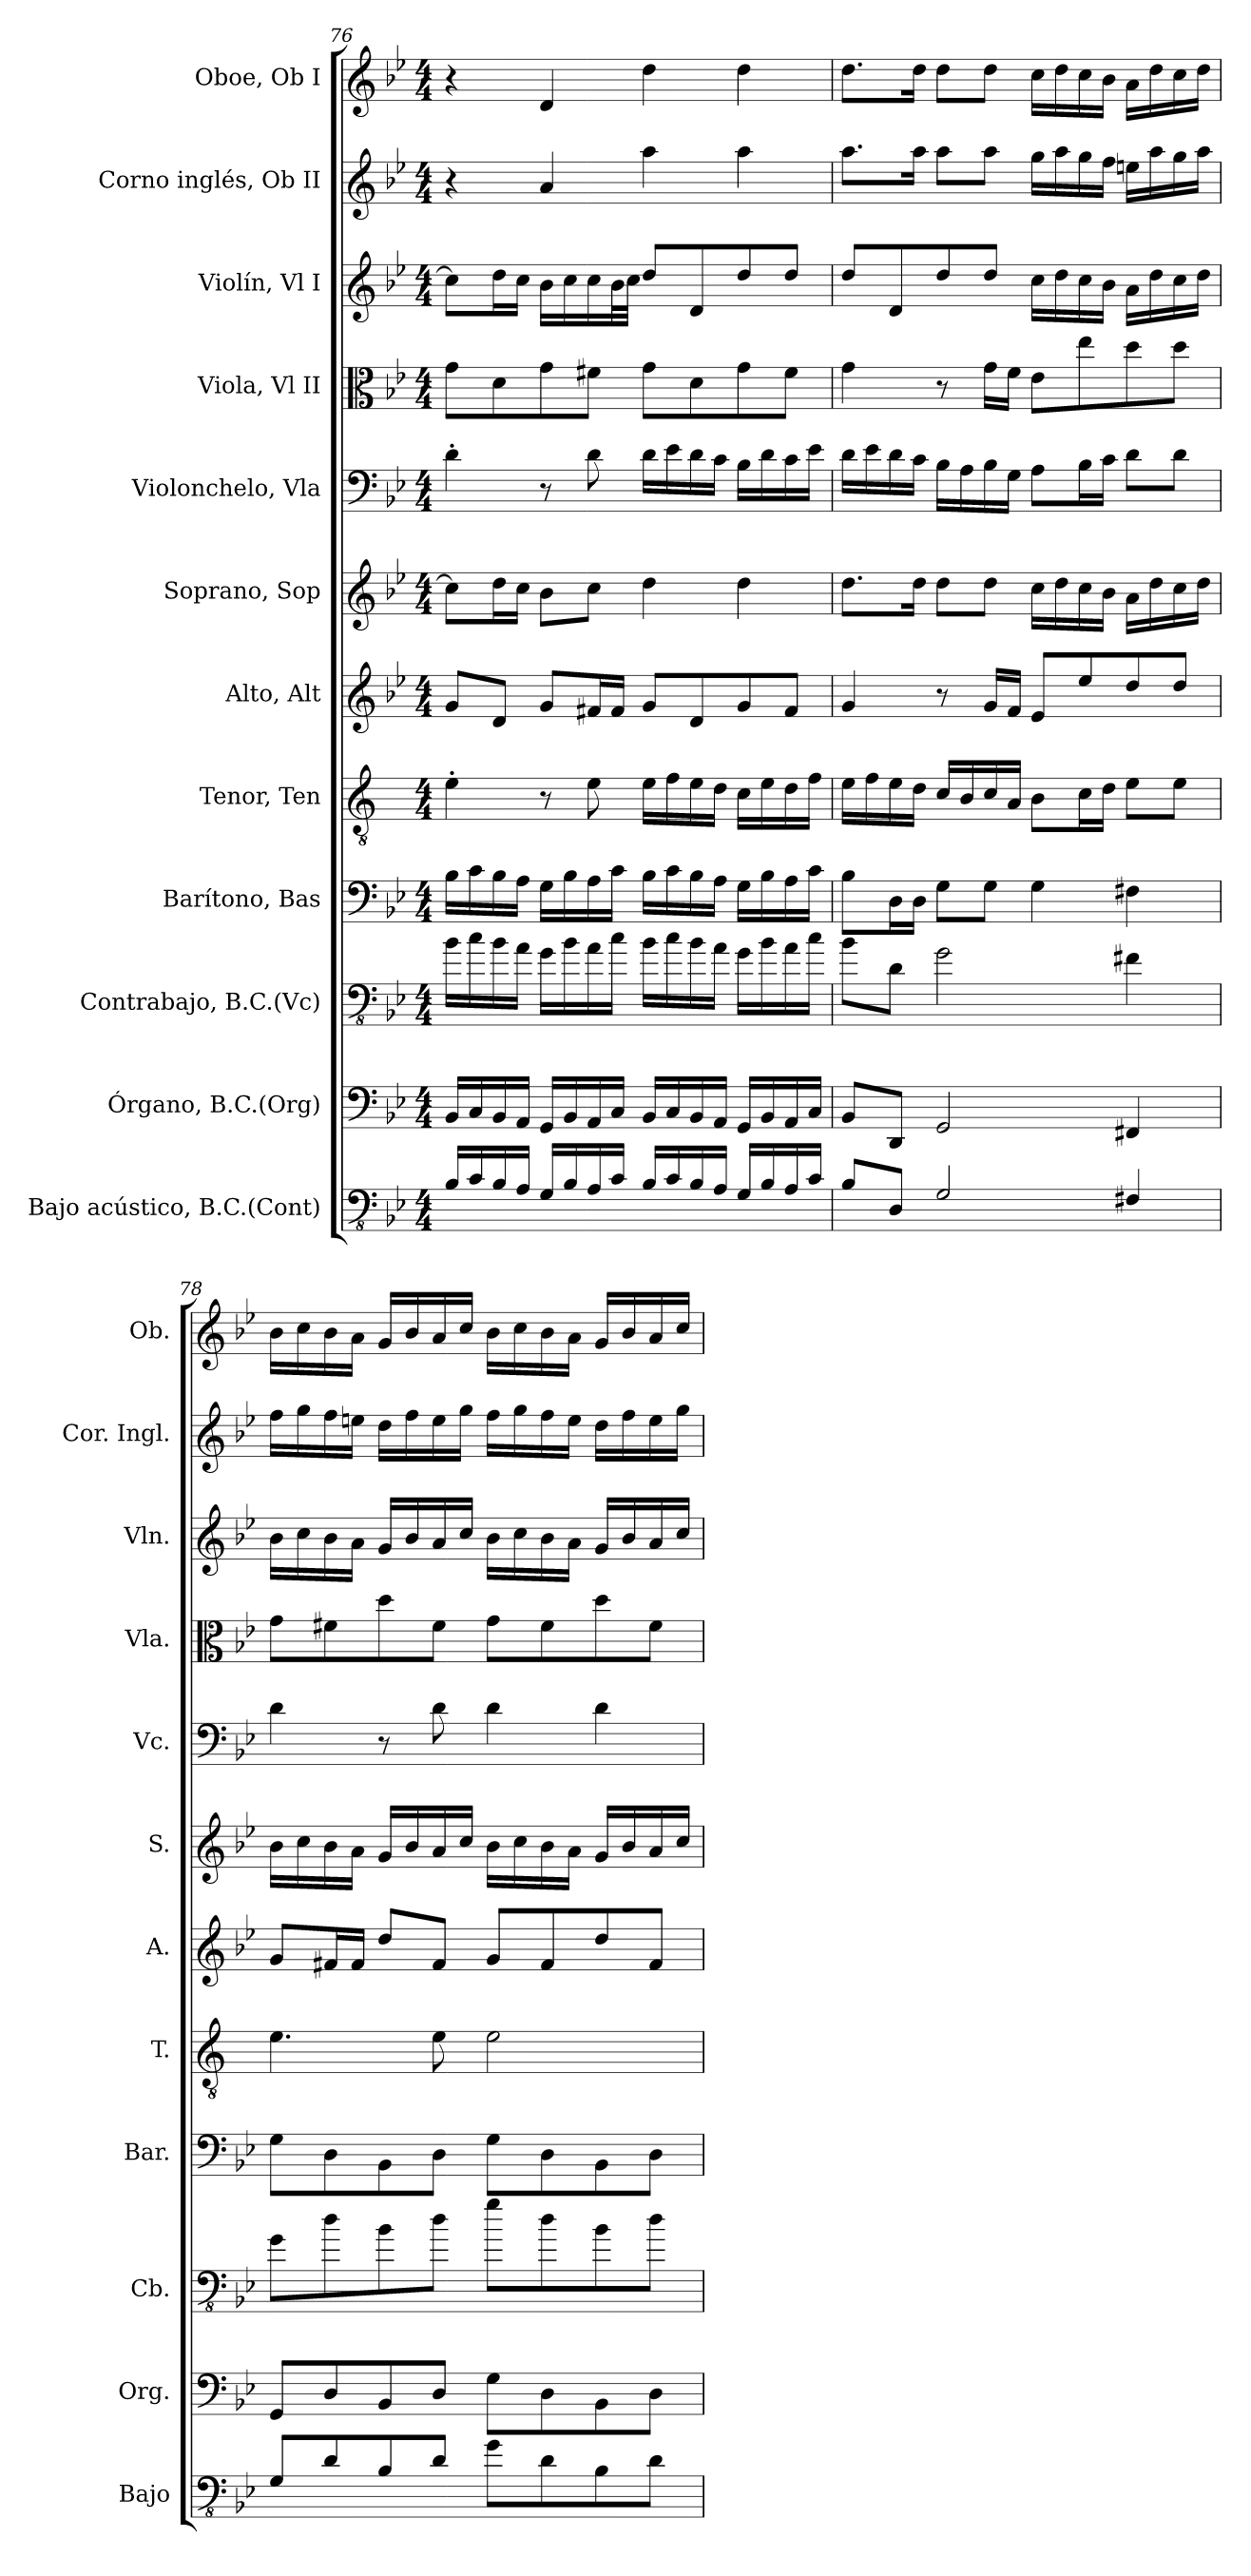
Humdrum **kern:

**kern	**kern	**kern	**kern	**kern	**kern	**kern	**kern	**kern	**kern	**kern	**kern
*part12	*part11	*part10	*part9	*part8	*part7	*part6	*part5	*part4	*part3	*part2	*part1
*staff12	*staff11	*staff10	*staff9	*staff8	*staff7	*staff6	*staff5	*staff4	*staff3	*staff2	*staff1
*I"Bajo acústico, B.C.(Cont)	*I"Órgano, B.C.(Org)	*I"Contrabajo, B.C.(Vc)	*I"Barítono, Bas	*I"Tenor, Ten	*I"Alto, Alt	*I"Soprano, Sop	*I"Violonchelo, Vla	*I"Viola, Vl II	*I"Violín, Vl I	*I"Corno inglés, Ob II	*I"Oboe, Ob I
*I'Bajo	*I'Org.	*I'Cb.	*I'Bar.	*I'T.	*I'A.	*I'S.	*I'Vc.	*I'Vla.	*I'Vln.	*I'Cor. Ingl.	*I'Ob.
*clefFv4	*clefF4	*clefFv4	*clefF4	*clefGv2	*clefG2	*clefG2	*clefF4	*clefC3	*clefG2	*clefG2	*clefG2
*ITrd7c12	*	*ITrd7c12	*	*ITrd1c2	*	*	*	*	*	*ITrd4c7	*
*k[b-e-]	*k[b-e-]	*k[b-e-]	*k[b-e-]	*k[b-e-]	*k[b-e-]	*k[b-e-]	*k[b-e-]	*k[b-e-]	*k[b-e-]	*k[b-e-a-]	*k[b-e-]
*M4/4	*M4/4	*M4/4	*M4/4	*M4/4	*M4/4	*M4/4	*M4/4	*M4/4	*M4/4	*M4/4	*M4/4
=76	=76	=76	=76	=76	=76	=76	=76	=76	=76	=76	=76
16BBB-/LL	16BB-/LL	16BB-\LL	16B-\LL	4d'\	8g/L	8cc\L]	4d'\	8g\L	8cc\L]	4r	4r
16CC/	16C/	16C\	16c\	.	.	.	.	.	.	.	.
16BBB-/	16BB-/	16BB-\	16B-\	.	8d/J	16dd\L	.	8d\	16dd\L	.	.
16AAA/JJ	16AA/JJ	16AA\JJ	16A\JJ	.	.	16cc\JJ	.	.	16cc\JJ	.	.
16GGG/LL	16GG/LL	16GG\LL	16G\LL	8r	8g/L	8b-\L	8r	8g\	16b-\LL	4d/	4d/
16BBB-/	16BB-/	16BB-\	16B-\	.	.	.	.	.	16cc\	.	.
16AAA/	16AA/	16AA\	16A\	8d\	16f#X/L	8cc\J	8d\	8f#X\J	16cc\	.	.
16CC/JJ	16C/JJ	16C\JJ	16c\JJ	.	16f#/JJ	.	.	.	32b-\L	.	.
.	.	.	.	.	.	.	.	.	32cc\JJJ	.	.
16BBB-/LL	16BB-/LL	16BB-\LL	16B-\LL	16d\LL	8g/L	4dd\	16d\LL	8g\L	8dd/L	4dd\	4dd\
16CC/	16C/	16C\	16c\	16e-\	.	.	16e-\	.	.	.	.
16BBB-/	16BB-/	16BB-\	16B-\	16d\	8d/	.	16d\	8d\	8d/	.	.
16AAA/JJ	16AA/JJ	16AA\JJ	16A\JJ	16c\JJ	.	.	16c\JJ	.	.	.	.
16GGG/LL	16GG/LL	16GG\LL	16G\LL	16B-\LL	8g/	4dd\	16B-\LL	8g\	8dd/	4dd\	4dd\
16BBB-/	16BB-/	16BB-\	16B-\	16d\	.	.	16d\	.	.	.	.
16AAA/	16AA/	16AA\	16A\	16c\	8f#/J	.	16c\	8f#\J	8dd/J	.	.
16CC/JJ	16C/JJ	16C\JJ	16c\JJ	16e-\JJ	.	.	16e-\JJ	.	.	.	.
!!LO:PB:g=z
=77	=77	=77	=77	=77	=77	=77	=77	=77	=77	=77	=77
8BBB-/L	8BB-/L	8BB-\L	8B-\L	16d\LL	4g/	8.dd\L	16d\LL	4g\	8dd/L	8.dd\L	8.dd\L
.	.	.	.	16e-\	.	.	16e-\	.	.	.	.
8DDD/J	8DD/J	8DD\J	16D\L	16d\	.	.	16d\	.	8d/	.	.
.	.	.	16D\JJ	16c\JJ	.	16dd\Jk	16c\JJ	.	.	16dd\Jk	16dd\Jk
2GGG/	2GG/	2GG\	8G\L	16B-/LL	8r	8dd\L	16B-\LL	8r	8dd/	8dd\L	8dd\L
.	.	.	.	16A/	.	.	16A\	.	.	.	.
.	.	.	8G\J	16B-/	16g/LL	8dd\J	16B-\	16g\LL	8dd/J	8dd\J	8dd\J
.	.	.	.	16G/JJ	16f/JJ	.	16G\JJ	16f\JJ	.	.	.
.	.	.	4G\	8A\L	8e-/L	16cc\LL	8A\L	8e-\L	16cc\LL	16cc\LL	16cc\LL
.	.	.	.	.	.	16dd\	.	.	16dd\	16dd\	16dd\
.	.	.	.	16B-\L	8ee-/	16cc\	16B-\L	8ee-\	16cc\	16cc\	16cc\
.	.	.	.	16c\JJ	.	16b-\JJ	16c\JJ	.	16b-\JJ	16b-\JJ	16b-\JJ
4FFF#X/	4FF#X/	4FF#X\	4F#X\	8d\L	8dd/	16a\LL	8d\L	8dd\	16a\LL	16an\LL	16a\LL
.	.	.	.	.	.	16dd\	.	.	16dd\	16dd\	16dd\
.	.	.	.	8d\J	8dd/J	16cc\	8d\J	8dd\J	16cc\	16cc\	16cc\
.	.	.	.	.	.	16dd\JJ	.	.	16dd\JJ	16dd\JJ	16dd\JJ
=78	=78	=78	=78	=78	=78	=78	=78	=78	=78	=78	=78
8GGG/L	8GG/L	8GG\L	8G\L	4.d\	8g/L	16b-\LL	4d\	8g\L	16b-\LL	16b-\LL	16b-\LL
.	.	.	.	.	.	16cc\	.	.	16cc\	16cc\	16cc\
8DD/	8D/	8D\	8D\	.	16f#X/L	16b-\	.	8f#X\	16b-\	16b-\	16b-\
.	.	.	.	.	16f#/JJ	16a\JJ	.	.	16a\JJ	16an\JJ	16a\JJ
8BBB-/	8BB-/	8BB-\	8BB-\	.	8dd/L	16g/LL	8r	8dd\	16g/LL	16g\LL	16g/LL
.	.	.	.	.	.	16b-/	.	.	16b-/	16b-\	16b-/
8DD/J	8D/J	8D\J	8D\J	8d\	8f#/J	16a/	8d\	8f#\J	16a/	16a\	16a/
.	.	.	.	.	.	16cc/JJ	.	.	16cc/JJ	16cc\JJ	16cc/JJ
8GG\L	8G\L	8G\L	8G\L	2d\	8g/L	16b-\LL	4d\	8g\L	16b-\LL	16b-\LL	16b-\LL
.	.	.	.	.	.	16cc\	.	.	16cc\	16cc\	16cc\
8DD\	8D\	8D\	8D\	.	8f#/	16b-\	.	8f#\	16b-\	16b-\	16b-\
.	.	.	.	.	.	16a\JJ	.	.	16a\JJ	16a\JJ	16a\JJ
8BBB-\	8BB-\	8BB-\	8BB-\	.	8dd/	16g/LL	4d\	8dd\	16g/LL	16g\LL	16g/LL
.	.	.	.	.	.	16b-/	.	.	16b-/	16b-\	16b-/
8DD\J	8D\J	8D\J	8D\J	.	8f#/J	16a/	.	8f#\J	16a/	16a\	16a/
.	.	.	.	.	.	16cc/JJ	.	.	16cc/JJ	16cc\JJ	16cc/JJ
=	=	=	=	=	=	=	=	=	=	=	=
*-	*-	*-	*-	*-	*-	*-	*-	*-	*-	*-	*-
